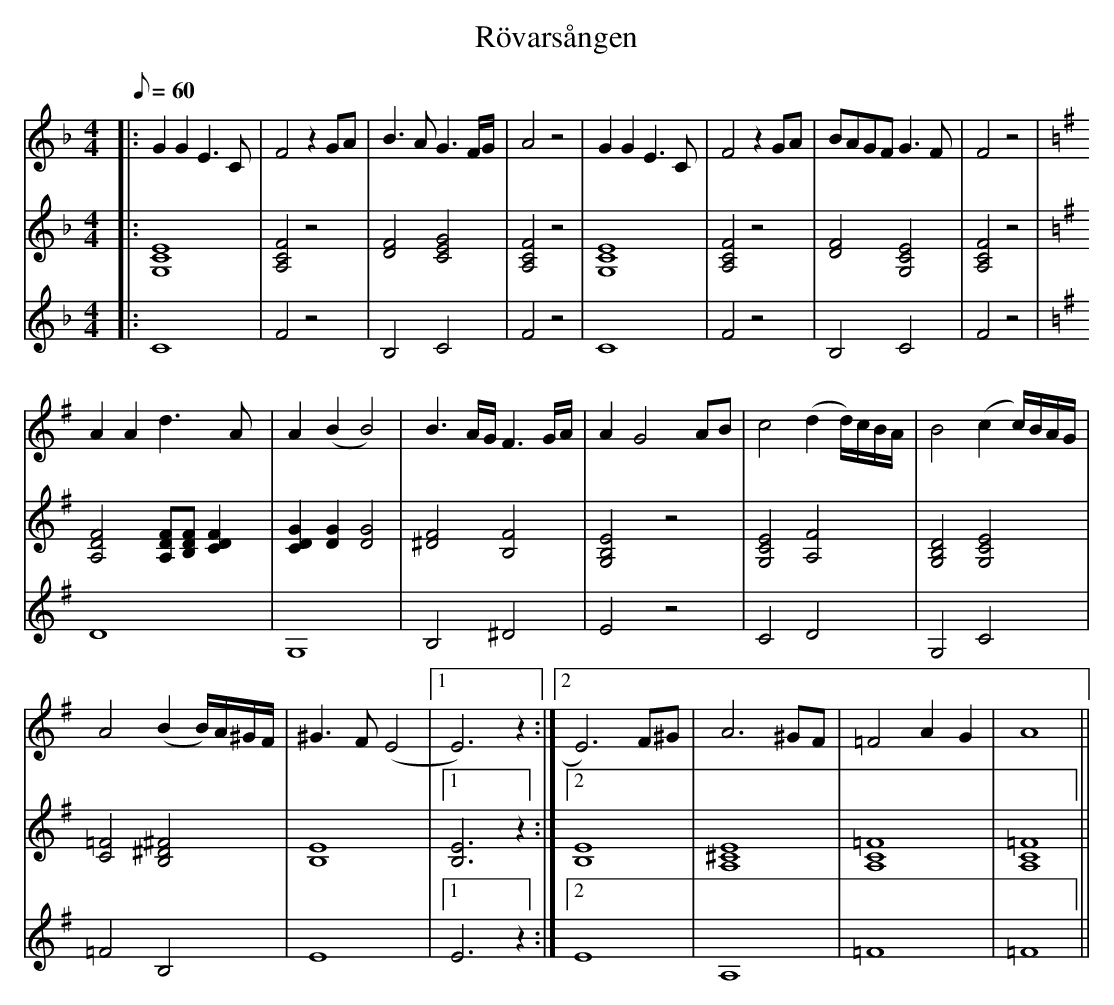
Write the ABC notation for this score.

X:1
T: Rövarsången
K: F
M: 4/4
L: 1/8
Q: 60
V: 1
|: G2G2E3C | F4z2GA | B3AG3F/G/ | A4z4 | G2G2E3C | F4z2GA | BAGF G3F | F4z4 |
K: G
A2A2d3A | A2(B2B4) | B3A/G/F3G/A/ | A2G4 AB | c4(d2d/)c/B/A/ | B4(c2c/)B/A/G/ |
A4(B2B/)A/^G/F/ | ^G3F(E4 |1 E6)z2 :|2 E6)F^G | A6^GF | =F4A2G2 | A8 ||
V: 2
|: [E8C8G,8] | [F4C4A,4]z4 | [F4D4][G4E4C4] | [F4C4A,4]z4 | [E8C8G,8] | [F4C4A,4]z4 | [F4D4][G,4E4C4] | [F4C4A,4]z4 |
K: G
[F4A,4D4][FA,D][FB,D][F2C2D2] | [G2C2D2][G2D2][G4D4] | [F4^D4][F4B,4] | [E4B,4G,4]z4 | [E4C4G,4][F4A,4] | [G,4D4B,4][G,4E4C4] |
[=F4C4][^F4B,4^D4] | [E8B,8] |1 [E6B,6]z2 :|2 [E8B,8] | [E8^C8A,8] | [=F8C8A,8] | [=F8A,8C8] ||
V: 3
|: C8 | F4z4 | B,4C4 | F4z4 | C8 | F4z4 | B,4C4 | F4z4 |
K: G
D8 | G,8 | B,4^D4 | E4z4 | C4D4 | G,4C4 |
=F4B,4 | E8 |1 E6z2 :|2 E8 | A,8 | =F8 | =F8 ||
